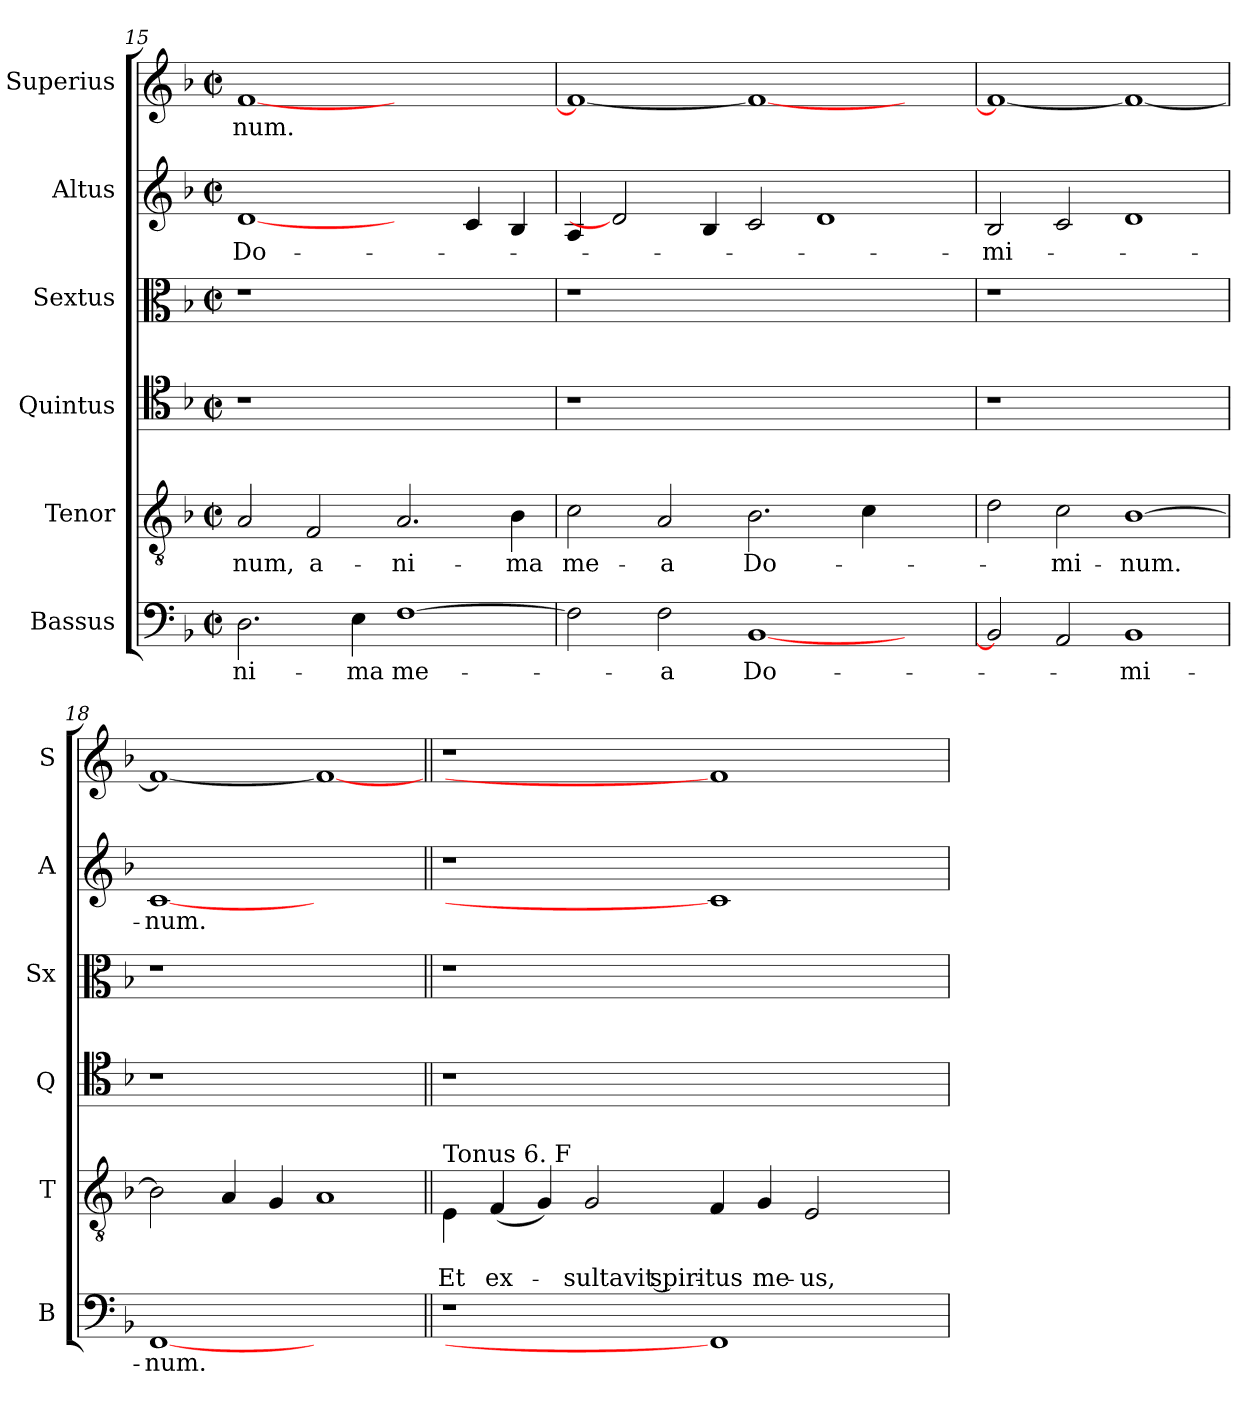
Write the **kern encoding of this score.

**kern	**text	**kern	**text	**text	**kern	**kern	**kern	**text	**kern	**text
*part6	*part6	*part5	*part5	*part5	*part4	*part3	*part2	*part2	*part1	*part1
*staff6	*staff6	*staff5	*staff5	*staff5	*staff4	*staff3	*staff2	*staff2	*staff1	*staff1
*I"Bassus	*	*I"Tenor	*	*	*I"Quintus	*I"Sextus	*I"Altus	*	*I"Superius	*
*I'B	*	*I'T	*	*	*I'Q	*I'Sx	*I'A	*	*I'S	*
*clefF4	*	*clefGv2	*	*	*clefC4	*clefC3	*clefG2	*	*clefG2	*
*k[b-]	*	*k[b-]	*	*	*k[b-]	*k[b-]	*k[b-]	*	*k[b-]	*
*F:	*	*F:	*	*	*F:	*F:	*F:	*	*F:	*
*M2/2	*	*M2/2	*	*	*M2/2	*M2/2	*M2/2	*	*M2/2	*
*met(c|)	*	*met(c|)	*	*	*met(c|)	*met(c|)	*met(c|)	*	*met(c|)	*
=15	=15	=15	=15	=15	=15	=15	=15	=15	=15	=15
!	!LO:LY:b	!	!	!	!	!	!	!	!	!
!	!	!	!LO:LY:b	!	!	!	!	!	!	!
!	!	!	!	!	!	!	!	!LO:LY:b	!	!
!	!	!	!	!	!	!	!	!	!	!LO:LY:b
2.D\	-ni-	2A/	-num,	.	1r	1r	[1d	Do-	[1f	-num.
!	!	!	!LO:LY:b	!	!	!	!	!	!	!
.	.	2F/	a-	.	.	.	.	.	.	.
!	!LO:LY:b	!	!	!	!	!	!	!	!	!
4E\	-ma	.	.	.	.	.	.	.	.	.
!	!LO:LY:b	!	!	!	!	!	!	!	!	!
!	!	!	!LO:LY:b	!	!	!	!	!	!	!
[1F	me-	2.A/	-ni-	.	1ryy	1ryy	2ryy	.	1ryy	.
.	.	.	.	.	.	.	4c/	.	.	.
!	!	!	!LO:LY:b	!	!	!	!	!	!	!
.	.	4B-\	-ma	.	.	.	4B-/	.	.	.
=16	=16	=16	=16	=16	=16	=16	=16	=16	=16	=16
!	!	!	!LO:LY:b	!	!	!	!	!	!	!
2F\]	.	2c\	me-	.	1r	1r	4A/	.	1f_	.
.	.	.	.	.	.	.	2d]	.	.	.
!	!LO:LY:b	!	!	!	!	!	!	!	!	!
!	!	!	!LO:LY:b	!	!	!	!	!	!	!
2F\	-a	2A/	-a	.	.	.	.	.	.	.
.	.	.	.	.	.	.	4B-/	.	.	.
!	!LO:LY:b	!	!	!	!	!	!	!	!	!
!	!	!	!LO:LY:b	!	!	!	!	!	!	!
[1BB-	Do-	2.B-\	Do-	.	1.ryy	1.ryy	2c/	.	1f_	.
.	.	.	.	.	.	.	1d	.	.	.
.	.	4c\	.	.	.	.	.	.	.	.
2ryy	.	2ryy	.	.	.	.	.	.	2ryy	.
=17	=17	=17	=17	=17	=17	=17	=17	=17	=17	=17
!	!	!	!	!	!	!	!	!LO:LY:b	!	!
2BB-/]	.	2d\	.	.	1r	1r	2B-/	-mi-	1f_	.
!	!	!	!LO:LY:b	!	!	!	!	!	!	!
2AA/	.	2c\	-mi-	.	.	.	2c/	.	.	.
!	!LO:LY:b	!	!	!	!	!	!	!	!	!
!	!	!	!LO:LY:b	!	!	!	!	!	!	!
1BB-	-mi-	[1B-	-num.	.	1ryy	1ryy	1d	.	1f_	.
=18	=18	=18	=18	=18	=18	=18	=18	=18	=18	=18
!	!LO:LY:b	!	!	!	!	!	!	!	!	!
!	!	!	!	!	!	!	!	!LO:LY:b	!	!
[1FF	-num.	2B-\]	.	.	1r	1r	[1c	-num.	1f_	.
.	.	4A/	.	.	.	.	.	.	.	.
.	.	4G/	.	.	.	.	.	.	.	.
1ryy	.	1A	.	.	1ryy	1ryy	1ryy	.	1f_	.
!!LO:PB:g=z
=19||	=19||	=19||	=19||	=19||	=19||	=19||	=19||	=19||	=19||	=19||
!	!	!LO:N:head=solid	!	!	!	!	!	!	!	!
!	!	!LO:TX:a:t=Tonus 6. F	!	!	!	!	!	!	!	!
!	!	!	!	!LO:LY:b	!	!	!	!	!	!
1r	.	4E\	.	Et	1r	1r	1r	.	1r	.
!	!	!LO:N:head=solid	!	!	!	!	!	!	!	!
!	!	!	!	!LO:LY:b	!	!	!	!	!	!
.	.	(<4F/	.	ex-	.	.	.	.	.	.
!	!	!LO:N:head=solid	!	!	!	!	!	!	!	!
.	.	4G/)	.	.	.	.	.	.	.	.
!	!	!LO:N:head=open	!	!	!	!	!	!	!	!
!	!	!	!	!LO:LY:b	!	!	!	!	!	!
.	.	4G/	.	-sultavit spiri-	.	.	.	.	.	.
!	!	!LO:N:head=solid	!	!	!	!	!	!	!	!
!	!	!	!	!LO:LY:b	!	!	!	!	!	!
1FF]	.	4F/	.	-tus	1.ryy	1.ryy	1c]	.	1f]	.
!	!	!LO:N:head=solid	!	!	!	!	!	!	!	!
!	!	!	!	!LO:LY:b	!	!	!	!	!	!
.	.	4G/	.	me-	.	.	.	.	.	.
!	!	!LO:N:head=open	!	!	!	!	!	!	!	!
!	!	!	!	!LO:LY:b	!	!	!	!	!	!
.	.	2E/	.	-us,	.	.	.	.	.	.
2ryy	.	2ryy	.	.	.	.	2ryy	.	2ryy	.
=	=	=	=	=	=	=	=	=	=	=
*-	*-	*-	*-	*-	*-	*-	*-	*-	*-	*-
